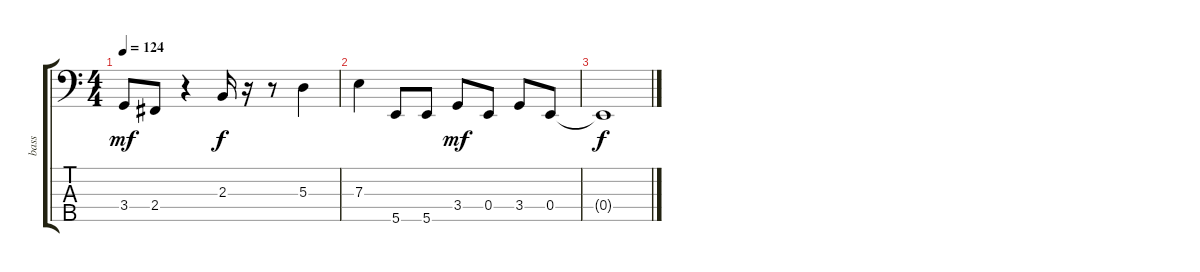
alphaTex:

\track ("bass" "bass") {instrument electricbassfinger}
\staff {score tabs}
\tuning (G2 D2 A1 E1 B0) {hide}
\ts (4 4)
\tempo 124
\clef f4
\ks c
3.4.8{dy mf} 2.4.8 r.4 2.3.16{dy f} r.16 r.8 5.3.4 |
7.3.4 5.5.8 5.5.8 3.4.8{dy mf} 0.4.8 3.4.8 0.4.8 |
0.4{t}.1{dy f}
